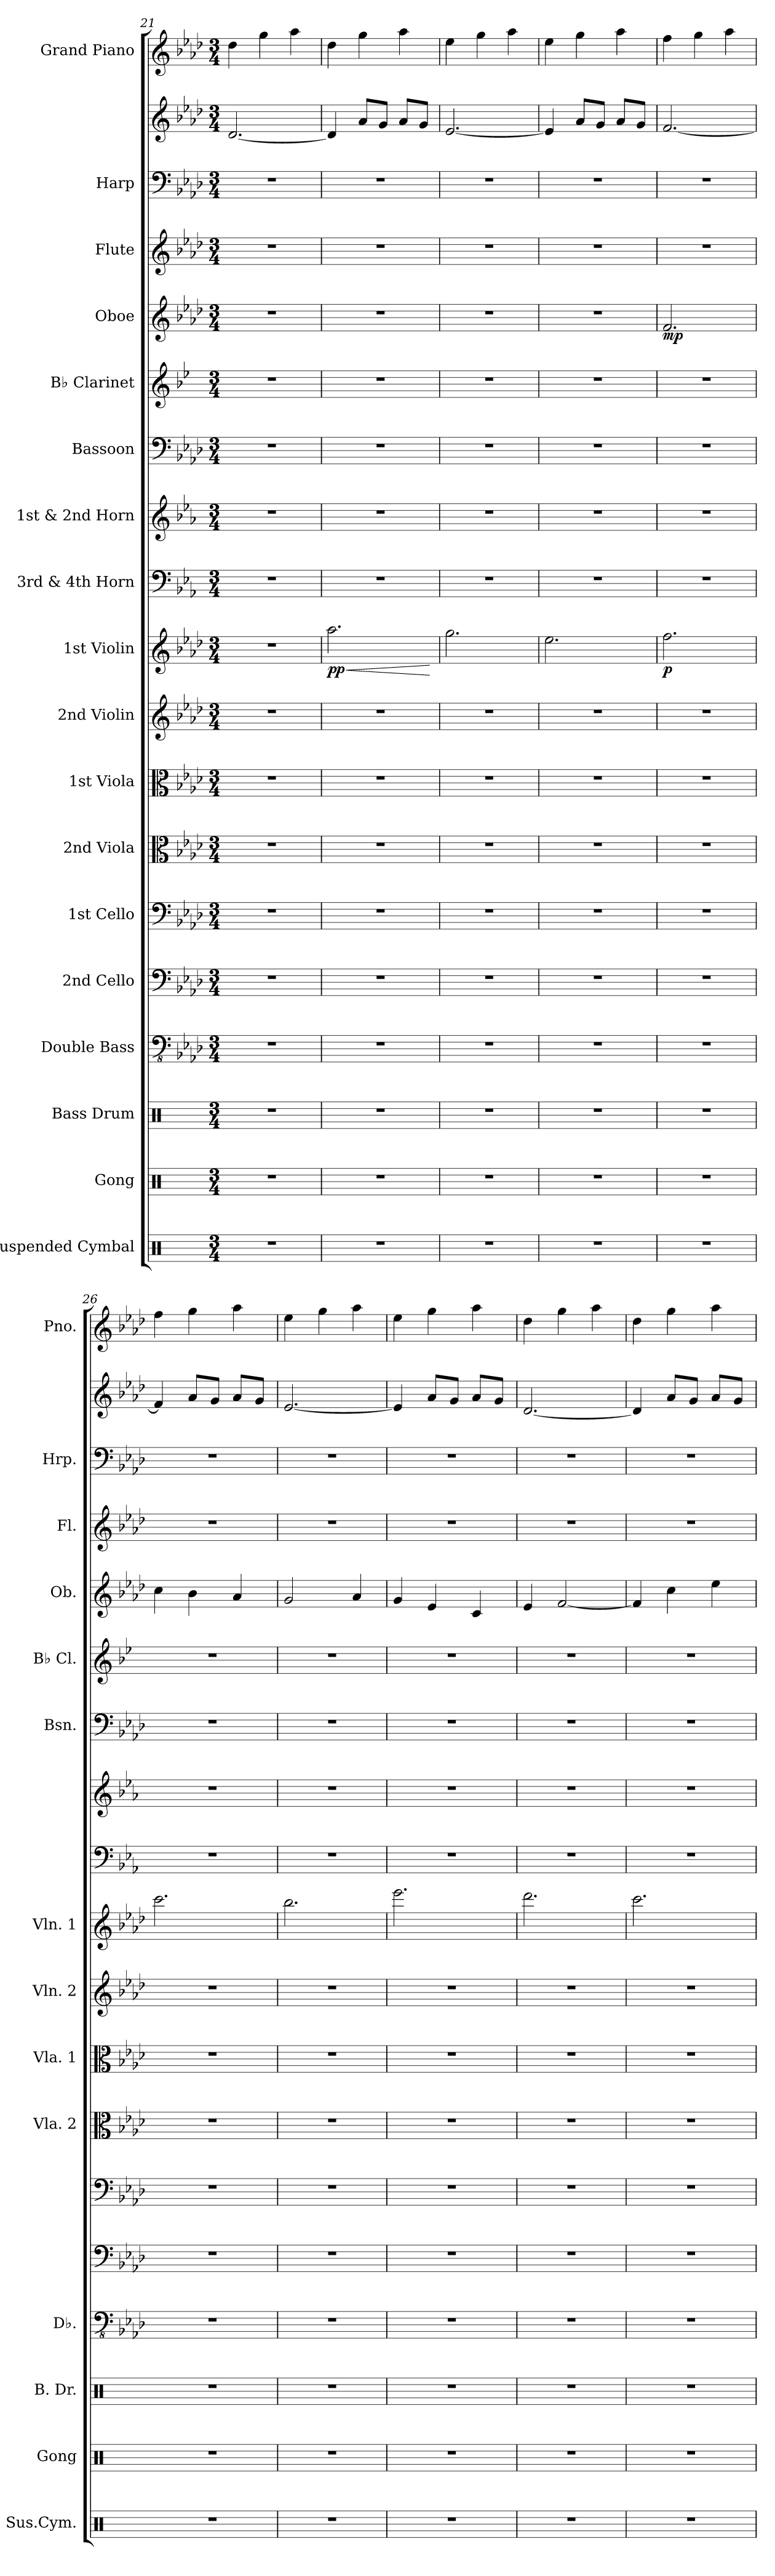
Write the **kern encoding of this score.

**kern	**kern	**kern	**kern	**kern	**kern	**kern	**kern	**kern	**kern	**dynam	**kern	**kern	**kern	**kern	**kern	**dynam	**kern	**kern	**kern	**kern
*part18	*part17	*part16	*part15	*part14	*part13	*part12	*part11	*part10	*part9	*part9	*part8	*part7	*part6	*part5	*part4	*part4	*part3	*part2	*part2	*part1
*staff19	*staff18	*staff17	*staff16	*staff15	*staff14	*staff13	*staff12	*staff11	*staff10	*staff10	*staff9	*staff8	*staff7	*staff6	*staff5	*staff5	*staff4	*staff3	*staff2	*staff1
*I"Suspended Cymbal	*I"Gong	*I"Bass Drum	*I"Double Bass	*I"2nd Cello	*I"1st Cello	*I"2nd Viola	*I"1st Viola	*I"2nd Violin	*I"1st Violin	*	*I"3rd &amp; 4th Horn	*I"1st &amp; 2nd Horn	*I"Bassoon	*I"B♭ Clarinet	*I"Oboe	*	*I"Flute	*I"Harp	*	*I"Grand Piano
*I'Sus.Cym.	*I'Gong	*I'B. Dr.	*I'Db.	*	*	*I'Vla. 2	*I'Vla. 1	*I'Vln. 2	*I'Vln. 1	*	*	*	*I'Bsn.	*I'B♭ Cl.	*I'Ob.	*	*I'Fl.	*I'Hrp.	*	*I'Pno.
!!LO:PB:g=z
*clefX	*clefX	*clefX	*clefFv4	*clefF4	*clefF4	*clefC3	*clefC3	*clefG2	*clefG2	*	*clefF4	*clefG2	*clefF4	*clefG2	*clefG2	*	*clefG2	*clefF4	*clefG2	*clefG2
*	*	*	*ITrd7c12	*	*	*	*	*	*	*	*ITrd4c7	*ITrd4c7	*	*ITrd1c2	*	*	*	*	*	*
*k[]	*k[]	*k[]	*k[b-e-a-d-]	*k[b-e-a-d-]	*k[b-e-a-d-]	*k[b-e-a-d-]	*k[b-e-a-d-]	*k[b-e-a-d-]	*k[b-e-a-d-]	*	*k[b-e-a-d-]	*k[b-e-a-d-]	*k[b-e-a-d-]	*k[b-e-a-d-]	*k[b-e-a-d-]	*	*k[b-e-a-d-]	*k[b-e-a-d-]	*k[b-e-a-d-]	*k[b-e-a-d-]
*M3/4	*M3/4	*M3/4	*M3/4	*M3/4	*M3/4	*M3/4	*M3/4	*M3/4	*M3/4	*	*M3/4	*M3/4	*M3/4	*M3/4	*M3/4	*	*M3/4	*M3/4	*M3/4	*M3/4
=21	=21	=21	=21	=21	=21	=21	=21	=21	=21	=21	=21	=21	=21	=21	=21	=21	=21	=21	=21	=21
2.r	2.r	2.r	2.r	2.r	2.r	2.r	2.r	2.r	2.r	.	2.r	2.r	2.r	2.r	2.r	.	2.r	2.r	[2.d-/	4dd-\
.	.	.	.	.	.	.	.	.	.	.	.	.	.	.	.	.	.	.	.	4gg\
.	.	.	.	.	.	.	.	.	.	.	.	.	.	.	.	.	.	.	.	4aa-\
=22	=22	=22	=22	=22	=22	=22	=22	=22	=22	=22	=22	=22	=22	=22	=22	=22	=22	=22	=22	=22
!	!	!	!	!	!	!	!	!	!	!LO:HP:b	!	!	!	!	!	!	!	!	!	!
!	!	!	!	!	!	!	!	!	!	!LO:DY:n=1:b	!	!	!	!	!	!	!	!	!	!
2.r	2.r	2.r	2.r	2.r	2.r	2.r	2.r	2.r	2.aa-\	< pp	2.r	2.r	2.r	2.r	2.r	.	2.r	2.r	4d-/]	4dd-\
.	.	.	.	.	.	.	.	.	.	.	.	.	.	.	.	.	.	.	8a-/L	4gg\
.	.	.	.	.	.	.	.	.	.	.	.	.	.	.	.	.	.	.	8g/J	.
.	.	.	.	.	.	.	.	.	.	.	.	.	.	.	.	.	.	.	8a-/L	4aa-\
.	.	.	.	.	.	.	.	.	.	.	.	.	.	.	.	.	.	.	8g/J	.
.	.	.	.	.	.	.	.	.	.	[	.	.	.	.	.	.	.	.	.	.
=23	=23	=23	=23	=23	=23	=23	=23	=23	=23	=23	=23	=23	=23	=23	=23	=23	=23	=23	=23	=23
2.r	2.r	2.r	2.r	2.r	2.r	2.r	2.r	2.r	2.gg\	.	2.r	2.r	2.r	2.r	2.r	.	2.r	2.r	[2.e-/	4ee-\
.	.	.	.	.	.	.	.	.	.	.	.	.	.	.	.	.	.	.	.	4gg\
.	.	.	.	.	.	.	.	.	.	.	.	.	.	.	.	.	.	.	.	4aa-\
=24	=24	=24	=24	=24	=24	=24	=24	=24	=24	=24	=24	=24	=24	=24	=24	=24	=24	=24	=24	=24
2.r	2.r	2.r	2.r	2.r	2.r	2.r	2.r	2.r	2.ee-\	.	2.r	2.r	2.r	2.r	2.r	.	2.r	2.r	4e-/]	4ee-\
.	.	.	.	.	.	.	.	.	.	.	.	.	.	.	.	.	.	.	8a-/L	4gg\
.	.	.	.	.	.	.	.	.	.	.	.	.	.	.	.	.	.	.	8g/J	.
.	.	.	.	.	.	.	.	.	.	.	.	.	.	.	.	.	.	.	8a-/L	4aa-\
.	.	.	.	.	.	.	.	.	.	.	.	.	.	.	.	.	.	.	8g/J	.
=25	=25	=25	=25	=25	=25	=25	=25	=25	=25	=25	=25	=25	=25	=25	=25	=25	=25	=25	=25	=25
!	!	!	!	!	!	!	!	!	!	!LO:DY:b	!	!	!	!	!	!LO:DY:b	!	!	!	!
2.r	2.r	2.r	2.r	2.r	2.r	2.r	2.r	2.r	2.ff\	p	2.r	2.r	2.r	2.r	2.f/	mp	2.r	2.r	[2.f/	4ff\
.	.	.	.	.	.	.	.	.	.	.	.	.	.	.	.	.	.	.	.	4gg\
.	.	.	.	.	.	.	.	.	.	.	.	.	.	.	.	.	.	.	.	4aa-\
=26	=26	=26	=26	=26	=26	=26	=26	=26	=26	=26	=26	=26	=26	=26	=26	=26	=26	=26	=26	=26
2.r	2.r	2.r	2.r	2.r	2.r	2.r	2.r	2.r	2.ccc\	.	2.r	2.r	2.r	2.r	4cc\	.	2.r	2.r	4f/]	4ff\
.	.	.	.	.	.	.	.	.	.	.	.	.	.	.	4b-\	.	.	.	8a-/L	4gg\
.	.	.	.	.	.	.	.	.	.	.	.	.	.	.	.	.	.	.	8g/J	.
.	.	.	.	.	.	.	.	.	.	.	.	.	.	.	4a-/	.	.	.	8a-/L	4aa-\
.	.	.	.	.	.	.	.	.	.	.	.	.	.	.	.	.	.	.	8g/J	.
=27	=27	=27	=27	=27	=27	=27	=27	=27	=27	=27	=27	=27	=27	=27	=27	=27	=27	=27	=27	=27
2.r	2.r	2.r	2.r	2.r	2.r	2.r	2.r	2.r	2.bb-\	.	2.r	2.r	2.r	2.r	2g/	.	2.r	2.r	[2.e-/	4ee-\
.	.	.	.	.	.	.	.	.	.	.	.	.	.	.	.	.	.	.	.	4gg\
.	.	.	.	.	.	.	.	.	.	.	.	.	.	.	4a-/	.	.	.	.	4aa-\
=28	=28	=28	=28	=28	=28	=28	=28	=28	=28	=28	=28	=28	=28	=28	=28	=28	=28	=28	=28	=28
2.r	2.r	2.r	2.r	2.r	2.r	2.r	2.r	2.r	2.eee-\	.	2.r	2.r	2.r	2.r	4g/	.	2.r	2.r	4e-/]	4ee-\
.	.	.	.	.	.	.	.	.	.	.	.	.	.	.	4e-/	.	.	.	8a-/L	4gg\
.	.	.	.	.	.	.	.	.	.	.	.	.	.	.	.	.	.	.	8g/J	.
.	.	.	.	.	.	.	.	.	.	.	.	.	.	.	4c/	.	.	.	8a-/L	4aa-\
.	.	.	.	.	.	.	.	.	.	.	.	.	.	.	.	.	.	.	8g/J	.
=29	=29	=29	=29	=29	=29	=29	=29	=29	=29	=29	=29	=29	=29	=29	=29	=29	=29	=29	=29	=29
2.r	2.r	2.r	2.r	2.r	2.r	2.r	2.r	2.r	2.ddd-\	.	2.r	2.r	2.r	2.r	4e-/	.	2.r	2.r	[2.d-/	4dd-\
.	.	.	.	.	.	.	.	.	.	.	.	.	.	.	[2f/	.	.	.	.	4gg\
.	.	.	.	.	.	.	.	.	.	.	.	.	.	.	.	.	.	.	.	4aa-\
!!LO:PB:g=z
=30	=30	=30	=30	=30	=30	=30	=30	=30	=30	=30	=30	=30	=30	=30	=30	=30	=30	=30	=30	=30
2.r	2.r	2.r	2.r	2.r	2.r	2.r	2.r	2.r	2.ccc\	.	2.r	2.r	2.r	2.r	4f/]	.	2.r	2.r	4d-/]	4dd-\
.	.	.	.	.	.	.	.	.	.	.	.	.	.	.	4cc\	.	.	.	8a-/L	4gg\
.	.	.	.	.	.	.	.	.	.	.	.	.	.	.	.	.	.	.	8g/J	.
.	.	.	.	.	.	.	.	.	.	.	.	.	.	.	4ee-\	.	.	.	8a-/L	4aa-\
.	.	.	.	.	.	.	.	.	.	.	.	.	.	.	.	.	.	.	8g/J	.
=	=	=	=	=	=	=	=	=	=	=	=	=	=	=	=	=	=	=	=	=
*-	*-	*-	*-	*-	*-	*-	*-	*-	*-	*-	*-	*-	*-	*-	*-	*-	*-	*-	*-	*-
